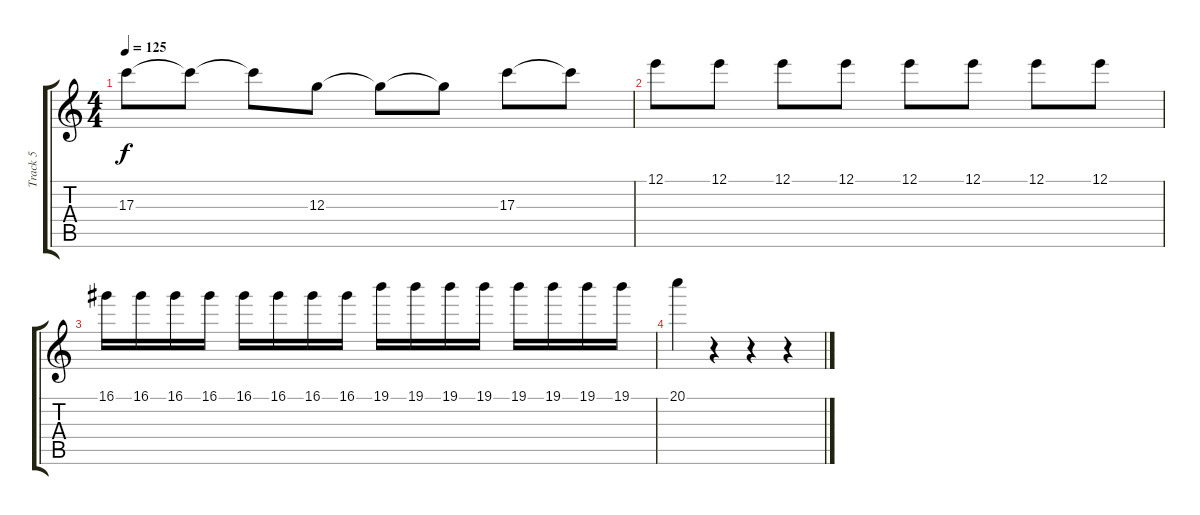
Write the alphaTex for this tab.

\track ("Track 5" "Track 5") {instrument distortionguitar}
\staff {score tabs}
\tuning (E4 B3 G3 D3 A2 E2) {hide}
\ts (4 4)
\tempo 125
\clef g2
\ks c
17.3.8{dy f} 17.3{t}.8 17.3{t}.8 12.3.8 12.3{t}.8 12.3{t}.8 17.3.8 17.3{t}.8 |
12.1.8 12.1.8 12.1.8 12.1.8 12.1.8 12.1.8 12.1.8 12.1.8 |
16.1.16 16.1.16 16.1.16 16.1.16 16.1.16 16.1.16 16.1.16 16.1.16 19.1.16 19.1.16 19.1.16 19.1.16 19.1.16 19.1.16 19.1.16 19.1.16 |
20.1.4 r.4 r.4 r.4
